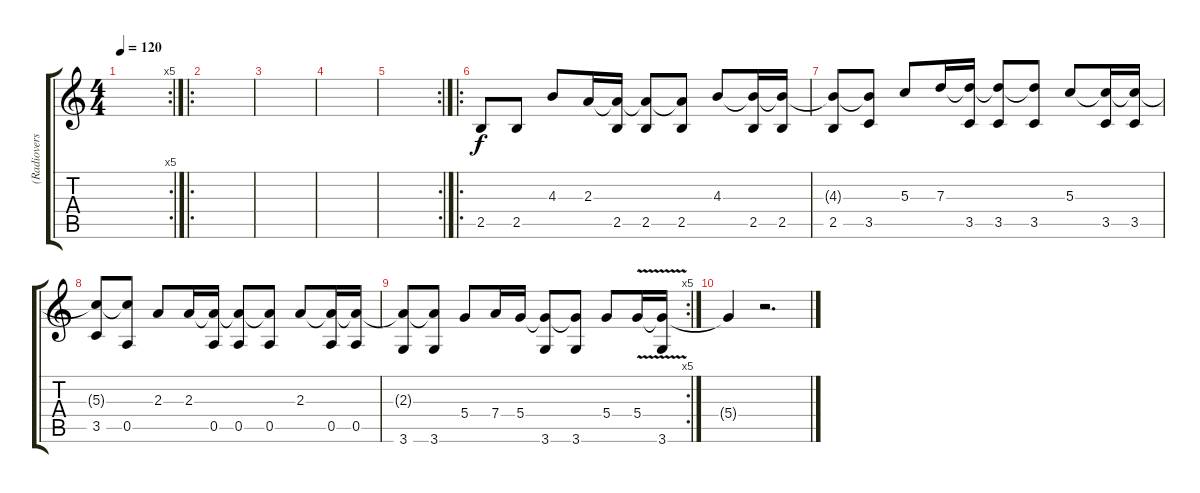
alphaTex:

\track ("(Radioversion ^^)" "(Radiovers") {instrument synthbass2}
\staff {score tabs}
\tuning (E4 B3 G3 D3 A2 E2) {hide}
\rc 5
\ts (4 4)
\tempo 120
\clef g2
\ks c
|
\ro
|
|
|
\rc 2
|
\ro
2.5.8 2.5.8 4.3.8 2.3.16 (2.3{t} 2.5).16 (2.3{t} 2.5).8 (2.3{t} 2.5).8 4.3.8 (4.3{t} 2.5).16 (4.3{t} 2.5).16 |
(4.3{t} 2.5).8 (4.3{t} 3.5).8 5.3.8 7.3.16 (7.3{t} 3.5).16 (7.3{t} 3.5).8 (7.3{t} 3.5).8 5.3.8 (5.3{t} 3.5).16 (5.3{t} 3.5).16 |
(5.3{t} 3.5).8 (5.3{t} 0.5).8 2.3.8 2.3.16 (2.3{t} 0.5).16 (2.3{t} 0.5).8 (2.3{t} 0.5).8 2.3.8 (2.3{t} 0.5).16 (2.3{t} 0.5).16 |
\rc 5
(2.3{t} 3.6).8 (2.3{t} 3.6).8 5.4.8 7.4.16 5.4.16 (5.4{t} 3.6).8 (5.4{t} 3.6).8 5.4.8 5.4{v}.16 (5.4{t} 3.6).16 |
5.4{t}.4{dy f} r.2{d}
